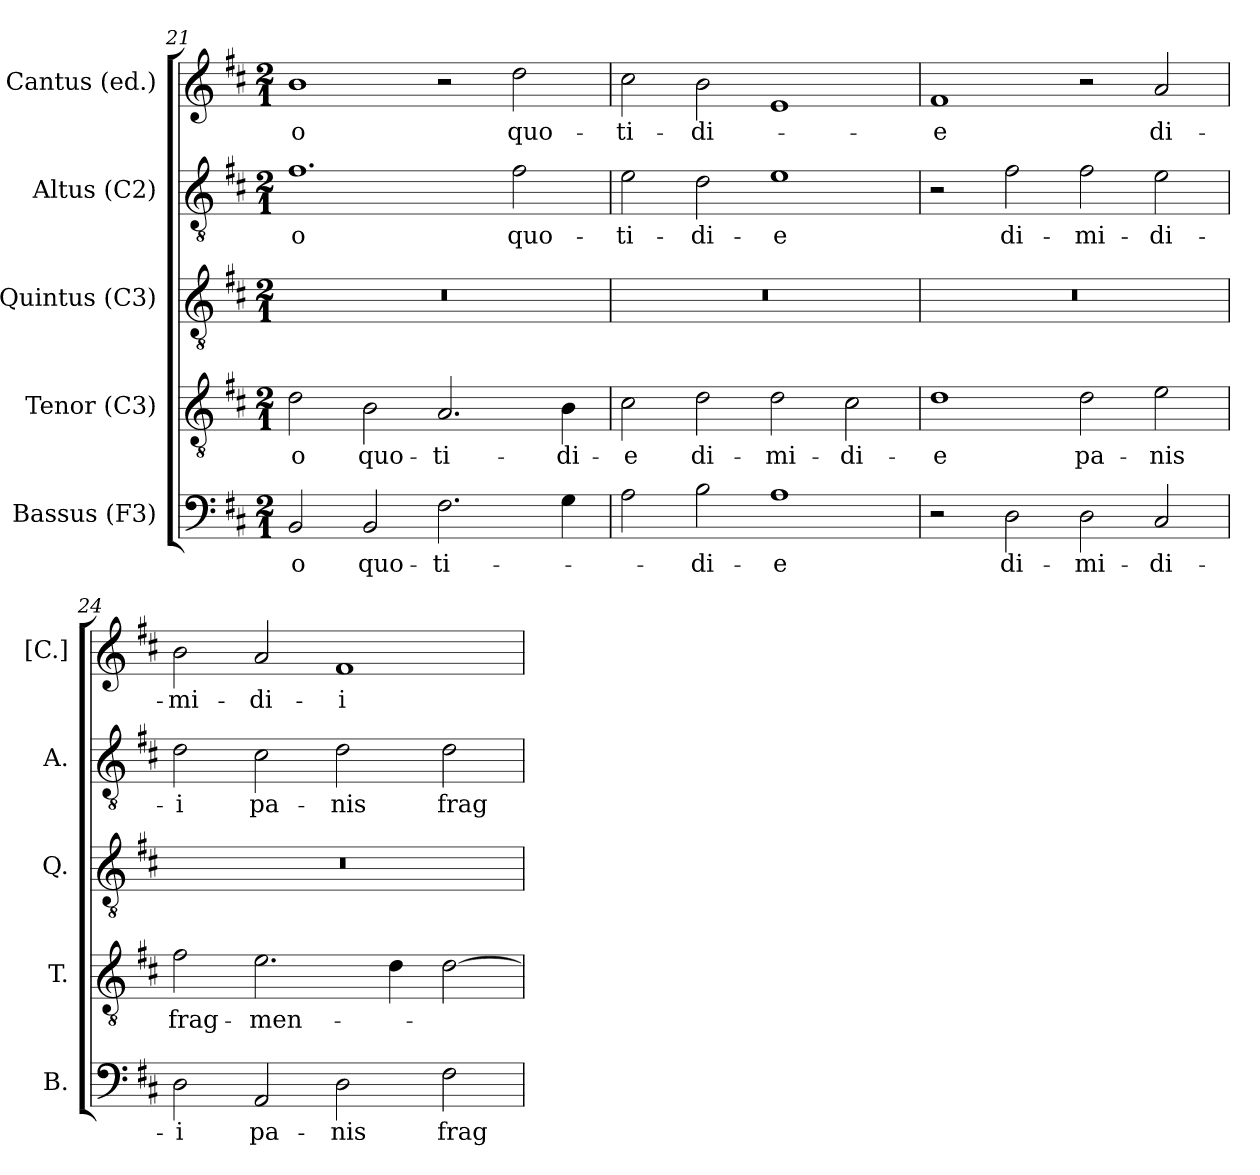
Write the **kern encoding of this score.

**kern	**text	**kern	**text	**kern	**kern	**text	**kern	**text
*part5	*part5	*part4	*part4	*part3	*part2	*part2	*part1	*part1
*staff5	*staff5	*staff4	*staff4	*staff3	*staff2	*staff2	*staff1	*staff1
*I"Bassus (F3)	*	*I"Tenor (C3)	*	*I"Quintus (C3)	*I"Altus (C2)	*	*I"Cantus (ed.)	*
*I'B.	*	*I'T.	*	*I'Q.	*I'A.	*	*I'[C.]	*
!!LO:LB:g=z
*clefF4	*	*clefGv2	*	*clefGv2	*clefGv2	*	*clefG2	*
*	*	*ITrd7c12	*	*ITrd7c12	*	*	*	*
*k[f#c#]	*	*k[f#c#]	*	*k[f#c#]	*k[f#c#]	*	*k[f#c#]	*
*D:	*	*D:	*	*D:	*D:	*	*D:	*
*M2/1	*	*M2/1	*	*M2/1	*M2/1	*	*M2/1	*
=21	=21	=21	=21	=21	=21	=21	=21	=21
!	!LO:LY:b:color=#000000	!	!	!	!	!	!	!
!	!	!	!LO:LY:b:color=#000000	!LO:N:vis=1	!	!	!	!
!	!	!	!	!	!	!LO:LY:b:color=#000000	!	!
!	!	!	!	!	!	!	!	!LO:LY:b:color=#000000
2BBi/	-o	2Di\	-o	0r	1.f#i	-o	1bi	-o
!	!LO:LY:b:color=#000000	!	!	!	!	!	!	!
!	!	!	!LO:LY:b:color=#000000	!	!	!	!	!
2BBi/	quo-	2BBi\	quo-	.	.	.	.	.
!	!LO:LY:b:color=#000000	!	!	!	!	!	!	!
!	!	!	!LO:LY:b:color=#000000	!	!	!	!	!
2.F#i\	-ti-	2.AAi/	-ti-	.	.	.	2r	.
!	!	!	!	!	!	!LO:LY:b:color=#000000	!	!
!	!	!	!	!	!	!	!	!LO:LY:b:color=#000000
.	.	.	.	.	2f#i\	quo-	2ddi\	quo-
!	!	!	!LO:LY:b:color=#000000	!	!	!	!	!
4Gi\	.	4BBi\	-di-	.	.	.	.	.
=22	=22	=22	=22	=22	=22	=22	=22	=22
!	!	!	!LO:LY:b:color=#000000	!LO:N:vis=1	!	!	!	!
!	!	!	!	!	!	!LO:LY:b:color=#000000	!	!
!	!	!	!	!	!	!	!	!LO:LY:b:color=#000000
2Ai\	.	2C#i\	-e	0r	2ei\	-ti-	2cc#i\	-ti-
!	!LO:LY:b:color=#000000	!	!	!	!	!	!	!
!	!	!	!LO:LY:b:color=#000000	!	!	!	!	!
!	!	!	!	!	!	!LO:LY:b:color=#000000	!	!
!	!	!	!	!	!	!	!	!LO:LY:b:color=#000000
2Bi\	-di-	2Di\	di-	.	2di\	-di-	2bi\	-di-
!	!LO:LY:b:color=#000000	!	!	!	!	!	!	!
!	!	!	!LO:LY:b:color=#000000	!	!	!	!	!
!	!	!	!	!	!	!LO:LY:b:color=#000000	!	!
1Ai	-e	2Di\	-mi-	.	1ei	-e	1ei	.
!	!	!	!LO:LY:b:color=#000000	!	!	!	!	!
.	.	2C#i\	-di-	.	.	.	.	.
=23	=23	=23	=23	=23	=23	=23	=23	=23
!	!	!	!LO:LY:b:color=#000000	!LO:N:vis=1	!	!	!	!
!	!	!	!	!	!	!	!	!LO:LY:b:color=#000000
2r	.	1Di	-e	0r	2r	.	1f#i	-e
!	!LO:LY:b:color=#000000	!	!	!	!	!	!	!
!	!	!	!	!	!	!LO:LY:b:color=#000000	!	!
2Di\	di-	.	.	.	2f#i\	di-	.	.
!	!LO:LY:b:color=#000000	!	!	!	!	!	!	!
!	!	!	!LO:LY:b:color=#000000	!	!	!	!	!
!	!	!	!	!	!	!LO:LY:b:color=#000000	!	!
2Di\	-mi-	2Di\	pa-	.	2f#i\	-mi-	2r	.
!	!LO:LY:b:color=#000000	!	!	!	!	!	!	!
!	!	!	!LO:LY:b:color=#000000	!	!	!	!	!
!	!	!	!	!	!	!LO:LY:b:color=#000000	!	!
!	!	!	!	!	!	!	!	!LO:LY:b:color=#000000
2C#i/	-di-	2Ei\	-nis	.	2ei\	-di-	2ai/	di-
=24	=24	=24	=24	=24	=24	=24	=24	=24
!	!LO:LY:b:color=#000000	!	!	!	!	!	!	!
!	!	!	!LO:LY:b:color=#000000	!LO:N:vis=1	!	!	!	!
!	!	!	!	!	!	!LO:LY:b:color=#000000	!	!
!	!	!	!	!	!	!	!	!LO:LY:b:color=#000000
2Di\	-i	2F#i\	frag-	0r	2di\	-i	2bi\	-mi-
!	!LO:LY:b:color=#000000	!	!	!	!	!	!	!
!	!	!	!LO:LY:b:color=#000000	!	!	!	!	!
!	!	!	!	!	!	!LO:LY:b:color=#000000	!	!
!	!	!	!	!	!	!	!	!LO:LY:b:color=#000000
2AAi/	pa-	2.Ei\	-men-	.	2c#i\	pa-	2ai/	-di-
!	!LO:LY:b:color=#000000	!	!	!	!	!	!	!
!	!	!	!	!	!	!LO:LY:b:color=#000000	!	!
!	!	!	!	!	!	!	!	!LO:LY:b:color=#000000
2Di\	-nis	.	.	.	2di\	-nis	1f#i	-i
.	.	4Di\	.	.	.	.	.	.
!	!LO:LY:b:color=#000000	!	!	!	!	!	!	!
!	!	!	!	!	!	!LO:LY:b:color=#000000	!	!
2F#i\	frag-	[2Di\	.	.	2di\	frag-	.	.
=	=	=	=	=	=	=	=	=
*-	*-	*-	*-	*-	*-	*-	*-	*-
